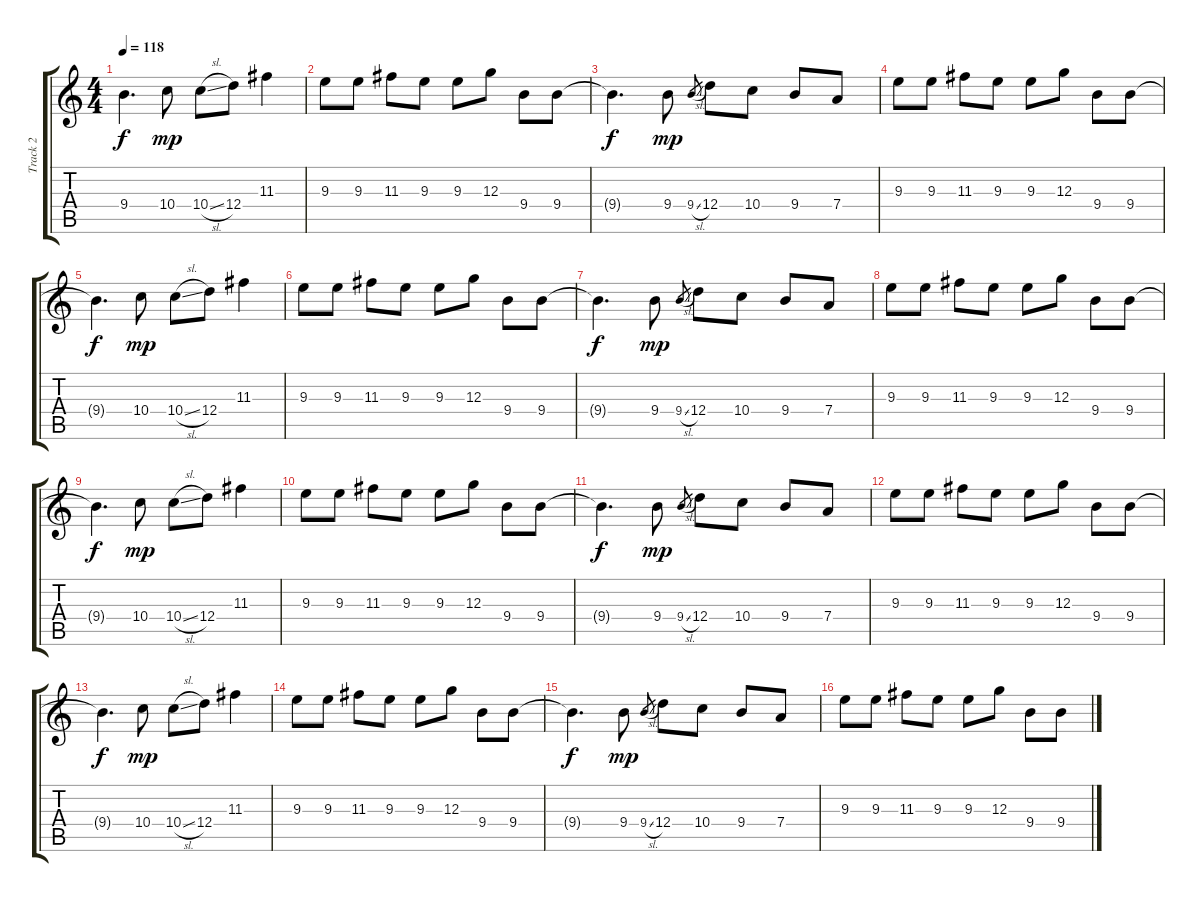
\track ("Track 2" "Track 2") {instrument distortionguitar}
\staff {score tabs}
\tuning (E4 B3 G3 D3 A2 E2) {hide}
\ts (4 4)
\tempo 118
\clef g2
\ks c
9.4{t}.4{d dy f} 10.4.8{dy mp} 10.4{sl}.8 12.4.8 11.3.4 |
9.3.8 9.3.8 11.3.8 9.3.8 9.3.8 12.3.8 9.4.8 9.4.8 |
9.4{t}.4{d dy f} 9.4.8{dy mp} 9.4{sl}.8{gr} 12.4.8 10.4.8 9.4.8 7.4.8 |
9.3.8 9.3.8 11.3.8 9.3.8 9.3.8 12.3.8 9.4.8 9.4.8 |
9.4{t}.4{d dy f} 10.4.8{dy mp} 10.4{sl}.8 12.4.8 11.3.4 |
9.3.8 9.3.8 11.3.8 9.3.8 9.3.8 12.3.8 9.4.8 9.4.8 |
9.4{t}.4{d dy f} 9.4.8{dy mp} 9.4{sl}.8{gr} 12.4.8 10.4.8 9.4.8 7.4.8 |
9.3.8 9.3.8 11.3.8 9.3.8 9.3.8 12.3.8 9.4.8 9.4.8 |
9.4{t}.4{d dy f} 10.4.8{dy mp} 10.4{sl}.8 12.4.8 11.3.4 |
9.3.8 9.3.8 11.3.8 9.3.8 9.3.8 12.3.8 9.4.8 9.4.8 |
9.4{t}.4{d dy f} 9.4.8{dy mp} 9.4{sl}.8{gr} 12.4.8 10.4.8 9.4.8 7.4.8 |
9.3.8 9.3.8 11.3.8 9.3.8 9.3.8 12.3.8 9.4.8 9.4.8 |
9.4{t}.4{d dy f} 10.4.8{dy mp} 10.4{sl}.8 12.4.8 11.3.4 |
9.3.8 9.3.8 11.3.8 9.3.8 9.3.8 12.3.8 9.4.8 9.4.8 |
9.4{t}.4{d dy f} 9.4.8{dy mp} 9.4{sl}.8{gr} 12.4.8 10.4.8 9.4.8 7.4.8 |
9.3.8 9.3.8 11.3.8 9.3.8 9.3.8 12.3.8 9.4.8 9.4.8
